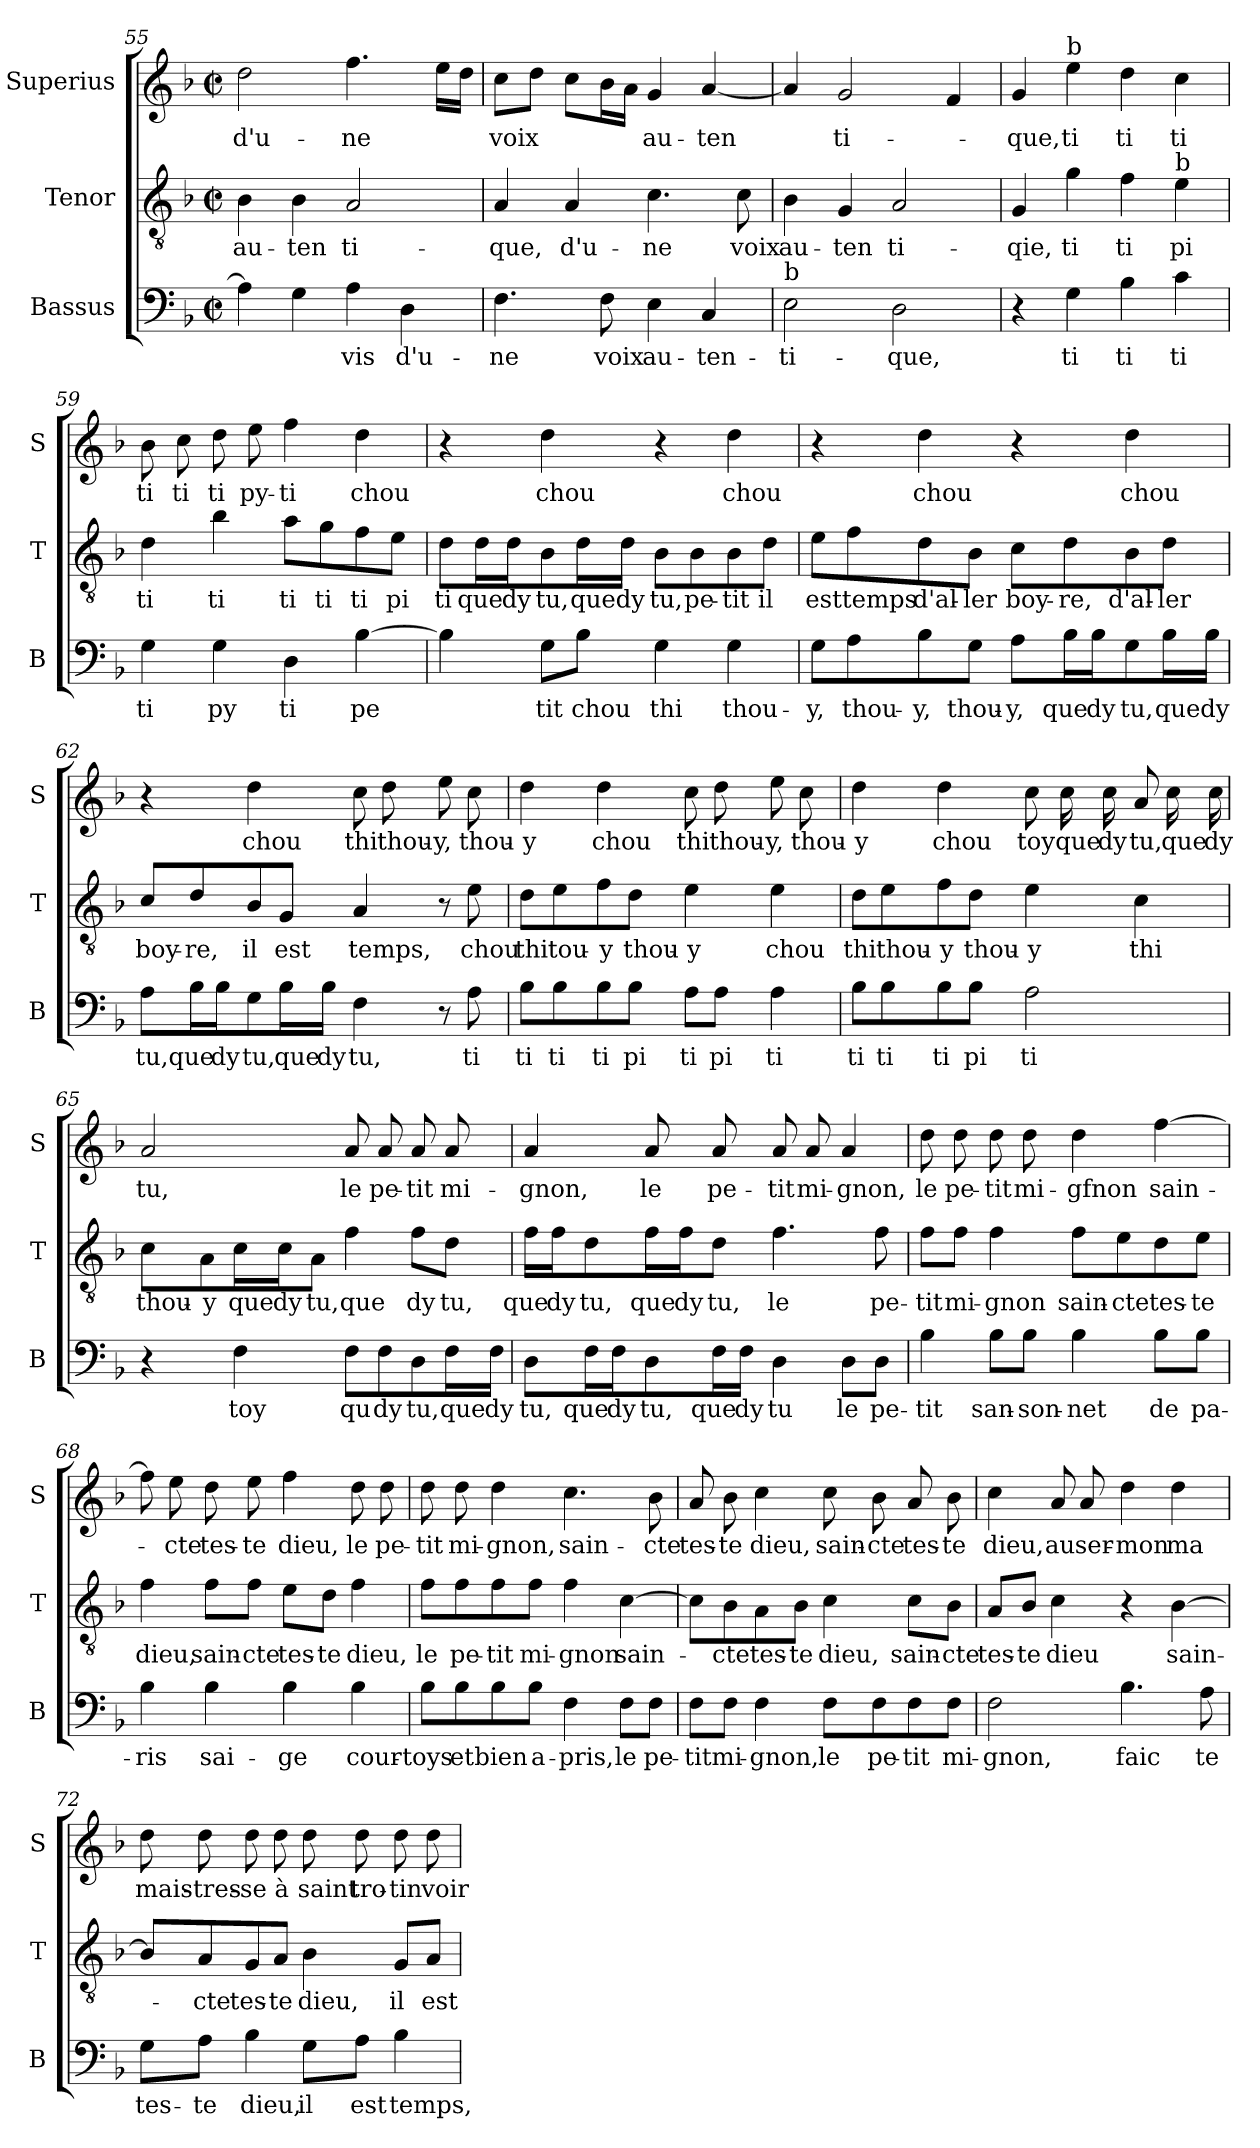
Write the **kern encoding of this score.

**kern	**text	**kern	**text	**kern	**text
*part3	*part3	*part2	*part2	*part1	*part1
*staff3	*staff3	*staff2	*staff2	*staff1	*staff1
*I"Bassus	*	*I"Tenor	*	*I"Superius	*
*I'B	*	*I'T	*	*I'S	*
*clefF4	*	*clefGv2	*	*clefG2	*
*k[b-]	*	*k[b-]	*	*k[b-]	*
*F:	*	*F:	*	*F:	*
*M2/2	*	*M2/2	*	*M2/2	*
*met(c|)	*	*met(c|)	*	*met(c|)	*
=55	=55	=55	=55	=55	=55
!	!	!	!LO:LY:b	!	!LO:LY:b
4A\]	.	4B-\	au-	2dd\	d'u-
!	!	!	!LO:LY:b	!	!
4G\	.	4B-\	-ten	.	.
!	!LO:LY:b	!	!LO:LY:b	!	!LO:LY:b
4A\	-vis	2A/	ti-	4.ff\	-ne
!	!LO:LY:b	!	!	!	!
4D\	d'u-	.	.	.	.
.	.	.	.	16ee\LL	.
.	.	.	.	16dd\JJ	.
=56	=56	=56	=56	=56	=56
!	!LO:LY:b	!	!LO:LY:b	!	!LO:LY:b
4.F\	-ne	4A/	-que,	8cc\L	voix
.	.	.	.	8dd\J	.
!	!	!	!LO:LY:b	!	!
.	.	4A/	d'u-	8cc\L	.
!	!LO:LY:b	!	!	!	!
8F\	voix	.	.	16b-\L	.
.	.	.	.	16a\JJ	.
!	!LO:LY:b	!	!LO:LY:b	!	!LO:LY:b
4E\	au-	4.c\	-ne	4g/	au-
!	!LO:LY:b	!	!	!	!LO:LY:b
4C/	-ten-	.	.	[4a/	-ten
!	!	!	!LO:LY:b	!	!
.	.	8c\	voix	.	.
=57	=57	=57	=57	=57	=57
!LO:TX:a:t=b	!	!	!	!	!
!	!LO:LY:b	!	!LO:LY:b	!	!
2E\	-ti-	4B-\	au-	4a/]	.
!	!	!	!LO:LY:b	!	!LO:LY:b
.	.	4G/	-ten	2g/	ti-
!	!LO:LY:b	!	!LO:LY:b	!	!
2D\	-que,	2A/	ti-	.	.
.	.	.	.	4f/	.
=58	=58	=58	=58	=58	=58
!	!	!	!LO:LY:b	!	!LO:LY:b
4r	.	4G/	-qie,	4g/	-que,
!	!	!	!	!LO:TX:a:t=b	!
!	!LO:LY:b	!	!LO:LY:b	!	!LO:LY:b
4G\	ti	4g\	ti	4ee\	ti
!	!LO:LY:b	!	!LO:LY:b	!	!LO:LY:b
4B-\	ti	4f\	ti	4dd\	ti
!	!	!LO:TX:a:t=b	!	!	!
!	!LO:LY:b	!	!LO:LY:b	!	!LO:LY:b
4c\	ti	4e\	pi	4cc\	ti
!!LO:PB:g=z
=59	=59	=59	=59	=59	=59
!	!LO:LY:b	!	!LO:LY:b	!	!LO:LY:b
4G\	ti	4d\	ti	8b-\	ti
!	!	!	!	!	!LO:LY:b
.	.	.	.	8cc\	ti
!	!LO:LY:b	!	!LO:LY:b	!	!LO:LY:b
4G\	py	4b-\	ti	8dd\	ti
!	!	!	!	!	!LO:LY:b
.	.	.	.	8ee\	py-
!	!LO:LY:b	!	!LO:LY:b	!	!LO:LY:b
4D\	ti	8a\L	ti	4ff\	-ti
!	!	!	!LO:LY:b	!	!
.	.	8g\	ti	.	.
!	!LO:LY:b	!	!LO:LY:b	!	!LO:LY:b
[4B-\	pe	8f\	ti	4dd\	chou
!	!	!	!LO:LY:b	!	!
.	.	8e\J	pi	.	.
=60	=60	=60	=60	=60	=60
!	!	!	!LO:LY:b	!	!
4B-\]	.	8d\L	ti	4r	.
!	!	!	!LO:LY:b	!	!
.	.	16d\L	que	.	.
!	!	!	!LO:LY:b	!	!
.	.	16d\J	dy	.	.
!	!LO:LY:b	!	!LO:LY:b	!	!LO:LY:b
8G\L	tit	8B-\	tu,	4dd\	chou
!	!LO:LY:b	!	!LO:LY:b	!	!
8B-\J	chou	16d\L	que	.	.
!	!	!	!LO:LY:b	!	!
.	.	16d\JJ	dy	.	.
!	!LO:LY:b	!	!LO:LY:b	!	!
4G\	thi	8B-\L	tu,	4r	.
!	!	!	!LO:LY:b	!	!
.	.	8B-\	pe-	.	.
!	!LO:LY:b	!	!LO:LY:b	!	!LO:LY:b
4G\	thou-	8B-\	-tit	4dd\	chou
!	!	!	!LO:LY:b	!	!
.	.	8d\J	il	.	.
=61	=61	=61	=61	=61	=61
!	!LO:LY:b	!	!LO:LY:b	!	!
8G\L	-y,	8e\L	est	4r	.
!	!LO:LY:b	!	!LO:LY:b	!	!
8A\	thou-	8f\	temps	.	.
!	!LO:LY:b	!	!LO:LY:b	!	!LO:LY:b
8B-\	-y,	8d\	d'al-	4dd\	chou
!	!LO:LY:b	!	!LO:LY:b	!	!
8G\J	thou-	8B-\J	-ler	.	.
!	!LO:LY:b	!	!LO:LY:b	!	!
8A\L	-y,	8c\L	boy-	4r	.
!	!LO:LY:b	!	!LO:LY:b	!	!
16B-\L	que	8d\	-re,	.	.
!	!LO:LY:b	!	!	!	!
16B-\J	dy	.	.	.	.
!	!LO:LY:b	!	!LO:LY:b	!	!LO:LY:b
8G\	tu,	8B-\	d'al-	4dd\	chou
!	!LO:LY:b	!	!LO:LY:b	!	!
16B-\L	que	8d\J	-ler	.	.
!	!LO:LY:b	!	!	!	!
16B-\JJ	dy	.	.	.	.
!!LO:LB:g=z
=62	=62	=62	=62	=62	=62
!	!LO:LY:b	!	!LO:LY:b	!	!
8A\L	tu,	8c/L	boy-	4r	.
!	!LO:LY:b	!	!LO:LY:b	!	!
16B-\L	que	8d/	-re,	.	.
!	!LO:LY:b	!	!	!	!
16B-\J	dy	.	.	.	.
!	!LO:LY:b	!	!LO:LY:b	!	!LO:LY:b
8G\	tu,	8B-/	il	4dd\	chou
!	!LO:LY:b	!	!LO:LY:b	!	!
16B-\L	que	8G/J	est	.	.
!	!LO:LY:b	!	!	!	!
16B-\JJ	dy	.	.	.	.
!	!LO:LY:b	!	!LO:LY:b	!	!LO:LY:b
4F\	tu,	4A/	temps,	8cc\	thi
!	!	!	!	!	!LO:LY:b
.	.	.	.	8dd\	thou-
!	!	!	!	!	!LO:LY:b
8r	.	8r	.	8ee\	-y,
!	!LO:LY:b	!	!LO:LY:b	!	!LO:LY:b
8A\	ti	8e\	chou	8cc\	thou-
=63	=63	=63	=63	=63	=63
!	!LO:LY:b	!	!LO:LY:b	!	!LO:LY:b
8B-\L	ti	8d\L	thi	4dd\	-y
!	!LO:LY:b	!	!LO:LY:b	!	!
8B-\	ti	8e\	tou-	.	.
!	!LO:LY:b	!	!LO:LY:b	!	!LO:LY:b
8B-\	ti	8f\	-y	4dd\	chou
!	!LO:LY:b	!	!LO:LY:b	!	!
8B-\J	pi	8d\J	thou-	.	.
!	!LO:LY:b	!	!LO:LY:b	!	!LO:LY:b
8A\L	ti	4e\	-y	8cc\	thi
!	!LO:LY:b	!	!	!	!LO:LY:b
8A\J	pi	.	.	8dd\	thou-
!	!LO:LY:b	!	!LO:LY:b	!	!LO:LY:b
4A\	ti	4e\	chou	8ee\	-y,
!	!	!	!	!	!LO:LY:b
.	.	.	.	8cc\	thou-
=64	=64	=64	=64	=64	=64
!	!LO:LY:b	!	!LO:LY:b	!	!LO:LY:b
8B-\L	ti	8d\L	thi	4dd\	-y
!	!LO:LY:b	!	!LO:LY:b	!	!
8B-\	ti	8e\	thou-	.	.
!	!LO:LY:b	!	!LO:LY:b	!	!LO:LY:b
8B-\	ti	8f\	-y	4dd\	chou
!	!LO:LY:b	!	!LO:LY:b	!	!
8B-\J	pi	8d\J	thou-	.	.
!	!LO:LY:b	!	!LO:LY:b	!	!LO:LY:b
2A\	ti	4e\	-y	8cc\	toy
!	!	!	!	!	!LO:LY:b
.	.	.	.	16cc\	que
!	!	!	!	!	!LO:LY:b
.	.	.	.	16cc\	dy
!	!	!	!LO:LY:b	!	!LO:LY:b
.	.	4c\	thi	8a/	tu,
!	!	!	!	!	!LO:LY:b
.	.	.	.	16cc\	que
!	!	!	!	!	!LO:LY:b
.	.	.	.	16cc\	dy
!!LO:LB:g=z
=65	=65	=65	=65	=65	=65
!	!	!	!LO:LY:b	!	!LO:LY:b
4r	.	8c\L	thou-	2a/	tu,
!	!	!	!LO:LY:b	!	!
.	.	8A\	-y	.	.
!	!LO:LY:b	!	!LO:LY:b	!	!
4F\	toy	16c\L	que	.	.
!	!	!	!LO:LY:b	!	!
.	.	16c\J	dy	.	.
!	!	!	!LO:LY:b	!	!
.	.	8A\J	tu,	.	.
!	!LO:LY:b	!	!LO:LY:b	!	!LO:LY:b
8F\L	qu	4f\	que	8a/	le
!	!LO:LY:b	!	!	!	!LO:LY:b
8F\	dy	.	.	8a/	pe-
!	!LO:LY:b	!	!LO:LY:b	!	!LO:LY:b
8D\	tu,	8f\L	dy	8a/	-tit
!	!LO:LY:b	!	!LO:LY:b	!	!LO:LY:b
16F\L	que	8d\J	tu,	8a/	mi-
!	!LO:LY:b	!	!	!	!
16F\JJ	dy	.	.	.	.
=66	=66	=66	=66	=66	=66
!	!LO:LY:b	!	!LO:LY:b	!	!LO:LY:b
8D\L	tu,	16f\LL	que	4a/	-gnon,
!	!	!	!LO:LY:b	!	!
.	.	16f\J	dy	.	.
!	!LO:LY:b	!	!LO:LY:b	!	!
16F\L	que	8d\	tu,	.	.
!	!LO:LY:b	!	!	!	!
16F\J	dy	.	.	.	.
!	!LO:LY:b	!	!LO:LY:b	!	!LO:LY:b
8D\	tu,	16f\L	que	8a/	le
!	!	!	!LO:LY:b	!	!
.	.	16f\J	dy	.	.
!	!LO:LY:b	!	!LO:LY:b	!	!LO:LY:b
16F\L	que	8d\J	tu,	8a/	pe-
!	!LO:LY:b	!	!	!	!
16F\JJ	dy	.	.	.	.
!	!LO:LY:b	!	!LO:LY:b	!	!LO:LY:b
4D\	tu	4.f\	le	8a/	-tit
!	!	!	!	!	!LO:LY:b
.	.	.	.	8a/	mi-
!	!LO:LY:b	!	!	!	!LO:LY:b
8D\L	le	.	.	4a/	-gnon,
!	!LO:LY:b	!	!LO:LY:b	!	!
8D\J	pe-	8f\	pe-	.	.
=67	=67	=67	=67	=67	=67
!	!LO:LY:b	!	!LO:LY:b	!	!LO:LY:b
4B-\	-tit	8f\L	-tit	8dd\	le
!	!	!	!LO:LY:b	!	!LO:LY:b
.	.	8f\J	mi-	8dd\	pe-
!	!LO:LY:b	!	!LO:LY:b	!	!LO:LY:b
8B-\L	san-	4f\	-gnon	8dd\	-tit
!	!LO:LY:b	!	!	!	!LO:LY:b
8B-\J	-son-	.	.	8dd\	mi-
!	!LO:LY:b	!	!LO:LY:b	!	!LO:LY:b
4B-\	-net	8f\L	sain-	4dd\	-gfnon
!	!	!	!LO:LY:b	!	!
.	.	8e\	-cte	.	.
!	!LO:LY:b	!	!LO:LY:b	!	!LO:LY:b
8B-\L	de	8d\	tes-	[4ff\	sain-
!	!LO:LY:b	!	!LO:LY:b	!	!
8B-\J	pa-	8e\J	-te	.	.
!!LO:LB:g=z
=68	=68	=68	=68	=68	=68
!	!LO:LY:b	!	!LO:LY:b	!	!
4B-\	-ris	4f\	dieu,	8ff\]	.
!	!	!	!	!	!LO:LY:b
.	.	.	.	8ee\	-cte
!	!LO:LY:b	!	!LO:LY:b	!	!LO:LY:b
4B-\	sai-	8f\L	sain-	8dd\	tes-
!	!	!	!LO:LY:b	!	!LO:LY:b
.	.	8f\J	-cte	8ee\	-te
!	!LO:LY:b	!	!LO:LY:b	!	!LO:LY:b
4B-\	-ge	8e\L	tes-	4ff\	dieu,
!	!	!	!LO:LY:b	!	!
.	.	8d\J	-te	.	.
!	!LO:LY:b	!	!LO:LY:b	!	!LO:LY:b
4B-\	cour-	4f\	dieu,	8dd\	le
!	!	!	!	!	!LO:LY:b
.	.	.	.	8dd\	pe-
=69	=69	=69	=69	=69	=69
!	!LO:LY:b	!	!LO:LY:b	!	!LO:LY:b
8B-\L	-toys	8f\L	le	8dd\	-tit
!	!LO:LY:b	!	!LO:LY:b	!	!LO:LY:b
8B-\	et	8f\	pe-	8dd\	mi-
!	!LO:LY:b	!	!LO:LY:b	!	!LO:LY:b
8B-\	bien	8f\	-tit	4dd\	-gnon,
!	!LO:LY:b	!	!LO:LY:b	!	!
8B-\J	a-	8f\J	mi-	.	.
!	!LO:LY:b	!	!LO:LY:b	!	!LO:LY:b
4F\	-pris,	4f\	-gnon	4.cc\	sain-
!	!LO:LY:b	!	!LO:LY:b	!	!
8F\L	le	[4c\	sain-	.	.
!	!LO:LY:b	!	!	!	!LO:LY:b
8F\J	pe-	.	.	8b-\	-cte
=70	=70	=70	=70	=70	=70
!	!LO:LY:b	!	!	!	!LO:LY:b
8F\L	-tit	8c\L]	.	8a/	tes-
!	!LO:LY:b	!	!LO:LY:b	!	!LO:LY:b
8F\J	mi-	8B-\	-cte	8b-\	-te
!	!LO:LY:b	!	!LO:LY:b	!	!LO:LY:b
4F\	-gnon,	8A\	tes-	4cc\	dieu,
!	!	!	!LO:LY:b	!	!
.	.	8B-\J	-te	.	.
!	!LO:LY:b	!	!LO:LY:b	!	!LO:LY:b
8F\L	le	4c\	dieu,	8cc\	sain-
!	!LO:LY:b	!	!	!	!LO:LY:b
8F\	pe-	.	.	8b-\	-cte
!	!LO:LY:b	!	!LO:LY:b	!	!LO:LY:b
8F\	-tit	8c\L	sain-	8a/	tes-
!	!LO:LY:b	!	!LO:LY:b	!	!LO:LY:b
8F\J	mi-	8B-\J	-cte	8b-\	-te
=71	=71	=71	=71	=71	=71
!	!LO:LY:b	!	!LO:LY:b	!	!LO:LY:b
2F\	-gnon,	8A/L	tes-	4cc\	dieu,
!	!	!	!LO:LY:b	!	!
.	.	8B-/J	-te	.	.
!	!	!	!LO:LY:b	!	!LO:LY:b
.	.	4c\	dieu	8a/	au
!	!	!	!	!	!LO:LY:b
.	.	.	.	8a/	ser-
!	!LO:LY:b	!	!	!	!LO:LY:b
4.B-\	faic	4r	.	4dd\	-mon
!	!	!	!LO:LY:b	!	!LO:LY:b
.	.	[4B-\	sain-	4dd\	ma
!	!LO:LY:b	!	!	!	!
8A\	te	.	.	.	.
!!LO:LB:g=z
=72	=72	=72	=72	=72	=72
!	!LO:LY:b	!	!	!	!LO:LY:b
8G\L	tes-	8B-/L]	.	8dd\	mais-
!	!LO:LY:b	!	!LO:LY:b	!	!LO:LY:b
8A\J	-te	8A/	-cte	8dd\	-tres-
!	!LO:LY:b	!	!LO:LY:b	!	!LO:LY:b
4B-\	dieu,	8G/	tes-	8dd\	-se
!	!	!	!LO:LY:b	!	!LO:LY:b
.	.	8A/J	-te	8dd\	à
!	!LO:LY:b	!	!LO:LY:b	!	!LO:LY:b
8G\L	il	4B-\	dieu,	8dd\	saint
!	!LO:LY:b	!	!	!	!LO:LY:b
8A\J	est	.	.	8dd\	tro-
!	!LO:LY:b	!	!LO:LY:b	!	!LO:LY:b
4B-\	temps,	8G/L	il	8dd\	-tin
!	!	!	!LO:LY:b	!	!LO:LY:b
.	.	8A/J	est	8dd\	voir
=	=	=	=	=	=
*-	*-	*-	*-	*-	*-
